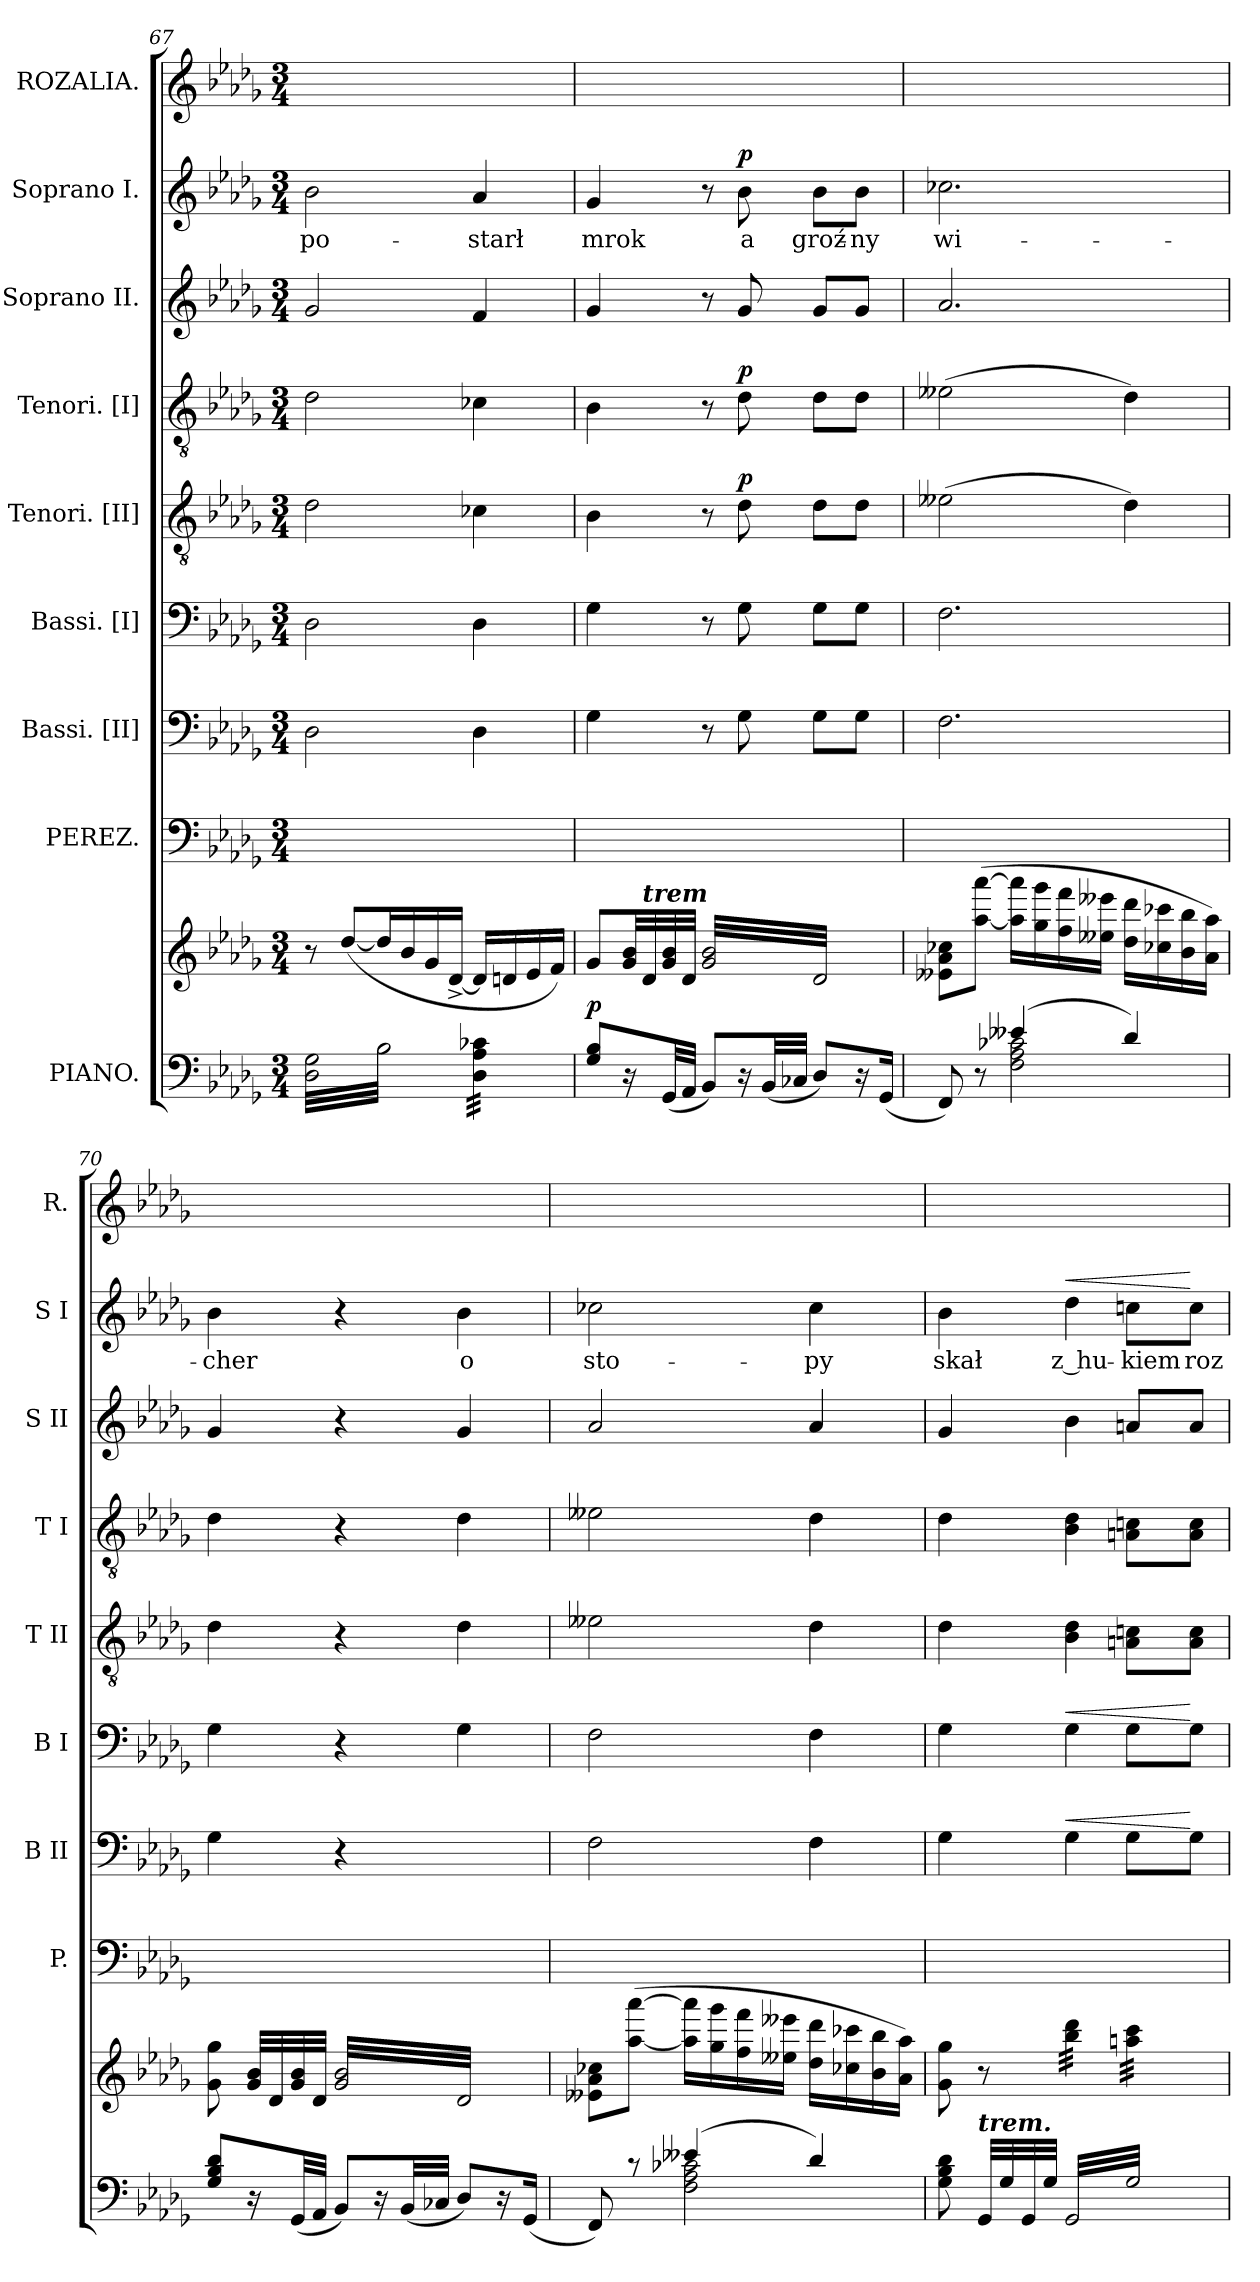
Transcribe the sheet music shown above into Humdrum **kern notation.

**kern	**kern	**dynam	**kern	**kern	**dynam	**kern	**dynam	**kern	**dynam	**kern	**dynam	**kern	**kern	**text	**dynam	**kern
*part9	*part9	*part9	*part8	*part7	*part7	*part6	*part6	*part5	*part5	*part4	*part4	*part3	*part2	*part2	*part2	*part1
*staff10	*staff9	*staff9/10	*staff8	*staff7	*staff7	*staff6	*staff6	*staff5	*staff5	*staff4	*staff4	*staff3	*staff2	*staff2	*staff2	*staff1
*I"PIANO.	*	*	*I"PEREZ.	*I"Bassi. [II]	*	*I"Bassi. [I]	*	*I"Tenori. [II]	*	*I"Tenori. [I]	*	*I"Soprano II.	*I"Soprano I.	*	*	*I"ROZALIA.
*	*	*	*I'P.	*I'B II	*	*I'B I	*	*I'T II	*	*I'T I	*	*I'S II	*I'S I	*	*	*I'R.
*clefF4	*clefG2	*	*clefF4	*clefF4	*	*clefF4	*	*clefGv2	*	*clefGv2	*	*clefG2	*clefG2	*	*	*clefG2
*k[b-e-a-d-g-]	*k[b-e-a-d-g-]	*	*k[b-e-a-d-g-]	*k[b-e-a-d-g-]	*	*k[b-e-a-d-g-]	*	*k[b-e-a-d-g-]	*	*k[b-e-a-d-g-]	*	*k[b-e-a-d-g-]	*k[b-e-a-d-g-]	*	*	*k[b-e-a-d-g-]
*b-:	*b-:	*	*b-:	*b-:	*	*b-:	*	*b-:	*	*b-:	*	*b-:	*b-:	*	*	*b-:
*M3/4	*M3/4	*	*M3/4	*M3/4	*	*M3/4	*	*M3/4	*	*M3/4	*	*M3/4	*M3/4	*	*	*M3/4
=67	=67	=67	=67	=67	=67	=67	=67	=67	=67	=67	=67	=67	=67	=67	=67	=67
*tremolo	*	*	*	*	*	*	*	*	*	*	*	*	*	*	*	*
32D-\ 32G-\LLL	8r	.	2.ryy	2D-\	.	2D-\	.	2d-\	.	2d-\	.	2g-/	2b-\	-po-	.	2.ryy
32B-\	.	.	.	.	.	.	.	.	.	.	.	.	.	.	.	.
32D-\ 32G-\	.	.	.	.	.	.	.	.	.	.	.	.	.	.	.	.
32B-\	.	.	.	.	.	.	.	.	.	.	.	.	.	.	.	.
32D-\ 32G-\	(<[8dd-/L	.	.	.	.	.	.	.	.	.	.	.	.	.	.	.
32B-\	.	.	.	.	.	.	.	.	.	.	.	.	.	.	.	.
32D-\ 32G-\	.	.	.	.	.	.	.	.	.	.	.	.	.	.	.	.
32B-\	.	.	.	.	.	.	.	.	.	.	.	.	.	.	.	.
32D-\ 32G-\	16dd-/L]	.	.	.	.	.	.	.	.	.	.	.	.	.	.	.
32B-\	.	.	.	.	.	.	.	.	.	.	.	.	.	.	.	.
32D-\ 32G-\	16b-/	.	.	.	.	.	.	.	.	.	.	.	.	.	.	.
32B-\	.	.	.	.	.	.	.	.	.	.	.	.	.	.	.	.
32D-\ 32G-\	16g-/	.	.	.	.	.	.	.	.	.	.	.	.	.	.	.
32B-\	.	.	.	.	.	.	.	.	.	.	.	.	.	.	.	.
32D-\ 32G-\	[16d-^>/JJ	.	.	.	.	.	.	.	.	.	.	.	.	.	.	.
32B-\JJJ	.	.	.	.	.	.	.	.	.	.	.	.	.	.	.	.
32D-\ 32A-\ 32c-X\LLL	16d-/LL]	.	.	4D-\	.	4D-\	.	4c-X\	.	4c-X\	.	4f/	4a-/	-starł	.	.
32D-\ 32A-\ 32c-X\	.	.	.	.	.	.	.	.	.	.	.	.	.	.	.	.
32D-\ 32A-\ 32c-X\	16dn/	.	.	.	.	.	.	.	.	.	.	.	.	.	.	.
32D-\ 32A-\ 32c-X\	.	.	.	.	.	.	.	.	.	.	.	.	.	.	.	.
32D-\ 32A-\ 32c-X\	16e-/	.	.	.	.	.	.	.	.	.	.	.	.	.	.	.
32D-\ 32A-\ 32c-X\	.	.	.	.	.	.	.	.	.	.	.	.	.	.	.	.
32D-\ 32A-\ 32c-X\	16f/JJ)	.	.	.	.	.	.	.	.	.	.	.	.	.	.	.
32D-\ 32A-\ 32c-X\JJJ	.	.	.	.	.	.	.	.	.	.	.	.	.	.	.	.
*Xtremolo	*	*	*	*	*	*	*	*	*	*	*	*	*	*	*	*
=68	=68	=68	=68	=68	=68	=68	=68	=68	=68	=68	=68	=68	=68	=68	=68	=68
8G-/ 8B-/L	8g-/L	p	2.ryy	4G-\	.	4G-\	.	4B-\	.	4B-\	.	4g-/	4g-/	mrok	.	2.ryy
16r	32g-/ 32b-/LL	.	.	.	.	.	.	.	.	.	.	.	.	.	.	.
!	!LO:TX:a:Bi:t=trem	!	!	!	!	!	!	!	!	!	!	!	!	!	!	!
.	32d-/	.	.	.	.	.	.	.	.	.	.	.	.	.	.	.
(<32GG-/LL	32g-/ 32b-/	.	.	.	.	.	.	.	.	.	.	.	.	.	.	.
32AA-/JJJ	32d-/JJJ	.	.	.	.	.	.	.	.	.	.	.	.	.	.	.
*	*tremolo	*	*	*	*	*	*	*	*	*	*	*	*	*	*	*
8BB-/L)	32g-/ 32b-/LLL	.	.	8r	.	8r	.	8r	.	8r	.	8r	8r	.	.	.
.	32d-/	.	.	.	.	.	.	.	.	.	.	.	.	.	.	.
.	32g-/ 32b-/	.	.	.	.	.	.	.	.	.	.	.	.	.	.	.
.	32d-/	.	.	.	.	.	.	.	.	.	.	.	.	.	.	.
!	!	!	!	!	!	!	!	!	!LO:DY:a	!	!LO:DY:a	!	!	!	!LO:DY:a	!
16r	32g-/ 32b-/	.	.	8G-\	.	8G-\	.	8d-\	p	8d-\	p	8g-/	8b-\	a	p	.
.	32d-/	.	.	.	.	.	.	.	.	.	.	.	.	.	.	.
(<32BB-/LL	32g-/ 32b-/	.	.	.	.	.	.	.	.	.	.	.	.	.	.	.
32C-X/JJJ	32d-/	.	.	.	.	.	.	.	.	.	.	.	.	.	.	.
8D-/L)	32g-/ 32b-/	.	.	8G-\L	.	8G-\L	.	8d-\L	.	8d-\L	.	8g-/L	8b-\L	groź-	.	.
.	32d-/	.	.	.	.	.	.	.	.	.	.	.	.	.	.	.
.	32g-/ 32b-/	.	.	.	.	.	.	.	.	.	.	.	.	.	.	.
.	32d-/	.	.	.	.	.	.	.	.	.	.	.	.	.	.	.
16r	32g-/ 32b-/	.	.	8G-\J	.	8G-\J	.	8d-\J	.	8d-\J	.	8g-/J	8b-\J	-ny	.	.
.	32d-/	.	.	.	.	.	.	.	.	.	.	.	.	.	.	.
(<16GG-/Jk	32g-/ 32b-/	.	.	.	.	.	.	.	.	.	.	.	.	.	.	.
.	32d-/JJJ	.	.	.	.	.	.	.	.	.	.	.	.	.	.	.
*	*Xtremolo	*	*	*	*	*	*	*	*	*	*	*	*	*	*	*
=69	=69	=69	=69	=69	=69	=69	=69	=69	=69	=69	=69	=69	=69	=69	=69	=69
*^	*	*	*	*	*	*	*	*	*	*	*	*	*	*	*	*
8FF/)	4ryy	8e--X\ 8a-\ 8cc-X\L	.	2.ryy	2.F\	.	2.F\	.	(2e--X\	.	(2e--X\	.	2.a-/	2.cc-X\	wi-	.	2.ryy
.	.	.	.	.	.	.	.	.	.	.	.	.	.	.	.	.	.
.	.	.	.	.	.	.	.	.	.	.	.	.	.	.	.	.	.
.	.	.	.	.	.	.	.	.	.	.	.	.	.	.	.	.	.
8r	.	(>[8aa-\ [8aaa-\J	.	.	.	.	.	.	.	.	.	.	.	.	.	.	.
.	.	.	.	.	.	.	.	.	.	.	.	.	.	.	.	.	.
.	.	.	.	.	.	.	.	.	.	.	.	.	.	.	.	.	.
.	.	.	.	.	.	.	.	.	.	.	.	.	.	.	.	.	.
(>4e--X/	2F\ 2A-\ 2c-X\	16aa-]\ 16aaa-]\LL	.	.	.	.	.	.	.	.	.	.	.	.	.	.	.
.	.	16gg-\ 16ggg-\	.	.	.	.	.	.	.	.	.	.	.	.	.	.	.
.	.	16ff\ 16fff\	.	.	.	.	.	.	.	.	.	.	.	.	.	.	.
.	.	16ee--X\ 16eee--X\JJ	.	.	.	.	.	.	.	.	.	.	.	.	.	.	.
4d-/)	.	16dd-\ 16ddd-\LL	.	.	.	.	.	.	4d-\)	.	4d-\)	.	.	.	.	.	.
.	.	16cc-X\ 16ccc-X\	.	.	.	.	.	.	.	.	.	.	.	.	.	.	.
.	.	16b-\ 16bb-\	.	.	.	.	.	.	.	.	.	.	.	.	.	.	.
.	.	16a-\ 16aa-\JJ)	.	.	.	.	.	.	.	.	.	.	.	.	.	.	.
*v	*v	*	*	*	*	*	*	*	*	*	*	*	*	*	*	*	*
=70	=70	=70	=70	=70	=70	=70	=70	=70	=70	=70	=70	=70	=70	=70	=70	=70
8G-/ 8B-/ 8d-/L	8g-\ 8gg-\	.	2.ryy	4G-\	.	4G-\	.	4d-\	.	4d-\	.	4g-/	4b-\	-cher	.	2.ryy
16r	32g-/ 32b-/LLL	.	.	.	.	.	.	.	.	.	.	.	.	.	.	.
.	32d-/	.	.	.	.	.	.	.	.	.	.	.	.	.	.	.
(<32GG-/LL	32g-/ 32b-/	.	.	.	.	.	.	.	.	.	.	.	.	.	.	.
32AA-/JJJ	32d-/JJJ	.	.	.	.	.	.	.	.	.	.	.	.	.	.	.
*	*tremolo	*	*	*	*	*	*	*	*	*	*	*	*	*	*	*
8BB-/L)	32g-/ 32b-/LLL	.	.	4r	.	4r	.	4r	.	4r	.	4r	4r	.	.	.
.	32d-/	.	.	.	.	.	.	.	.	.	.	.	.	.	.	.
.	32g-/ 32b-/	.	.	.	.	.	.	.	.	.	.	.	.	.	.	.
.	32d-/	.	.	.	.	.	.	.	.	.	.	.	.	.	.	.
16r	32g-/ 32b-/	.	.	.	.	.	.	.	.	.	.	.	.	.	.	.
.	32d-/	.	.	.	.	.	.	.	.	.	.	.	.	.	.	.
(<32BB-/LL	32g-/ 32b-/	.	.	.	.	.	.	.	.	.	.	.	.	.	.	.
32C-X/JJJ	32d-/	.	.	.	.	.	.	.	.	.	.	.	.	.	.	.
8D-/L)	32g-/ 32b-/	.	.	4G-\yy	.	4G-\	.	4d-\	.	4d-\	.	4g-/	4b-\	o	.	.
.	32d-/	.	.	.	.	.	.	.	.	.	.	.	.	.	.	.
.	32g-/ 32b-/	.	.	.	.	.	.	.	.	.	.	.	.	.	.	.
.	32d-/	.	.	.	.	.	.	.	.	.	.	.	.	.	.	.
16r	32g-/ 32b-/	.	.	.	.	.	.	.	.	.	.	.	.	.	.	.
.	32d-/	.	.	.	.	.	.	.	.	.	.	.	.	.	.	.
(<16GG-/Jk	32g-/ 32b-/	.	.	.	.	.	.	.	.	.	.	.	.	.	.	.
.	32d-/JJJ	.	.	.	.	.	.	.	.	.	.	.	.	.	.	.
*	*Xtremolo	*	*	*	*	*	*	*	*	*	*	*	*	*	*	*
=71	=71	=71	=71	=71	=71	=71	=71	=71	=71	=71	=71	=71	=71	=71	=71	=71
*^	*	*	*	*	*	*	*	*	*	*	*	*	*	*	*	*
8FF/)	4ryy	8e--X\ 8a-\ 8cc-X\L	.	2.ryy	2F\	.	2F\	.	2e--X\	.	2e--X\	.	2a-/	2cc-X\	sto-	.	2.ryy
.	.	.	.	.	.	.	.	.	.	.	.	.	.	.	.	.	.
.	.	.	.	.	.	.	.	.	.	.	.	.	.	.	.	.	.
.	.	.	.	.	.	.	.	.	.	.	.	.	.	.	.	.	.
8rc	.	(>[8aa-\ [8aaa-\J	.	.	.	.	.	.	.	.	.	.	.	.	.	.	.
.	.	.	.	.	.	.	.	.	.	.	.	.	.	.	.	.	.
.	.	.	.	.	.	.	.	.	.	.	.	.	.	.	.	.	.
.	.	.	.	.	.	.	.	.	.	.	.	.	.	.	.	.	.
(>4e--X/	2F\ 2A-\ 2c-X\	16aa-]\ 16aaa-]\LL	.	.	.	.	.	.	.	.	.	.	.	.	.	.	.
.	.	16gg-\ 16ggg-\	.	.	.	.	.	.	.	.	.	.	.	.	.	.	.
.	.	16ff\ 16fff\	.	.	.	.	.	.	.	.	.	.	.	.	.	.	.
.	.	16ee--X\ 16eee--X\JJ	.	.	.	.	.	.	.	.	.	.	.	.	.	.	.
4d-/)	.	16dd-\ 16ddd-\LL	.	.	4F\	.	4F\	.	4d-\	.	4d-\	.	4a-/	4cc-\	-py	.	.
.	.	16cc-X\ 16ccc-X\	.	.	.	.	.	.	.	.	.	.	.	.	.	.	.
.	.	16b-\ 16bb-\	.	.	.	.	.	.	.	.	.	.	.	.	.	.	.
.	.	16a-\ 16aa-\JJ)	.	.	.	.	.	.	.	.	.	.	.	.	.	.	.
*v	*v	*	*	*	*	*	*	*	*	*	*	*	*	*	*	*	*
=72	=72	=72	=72	=72	=72	=72	=72	=72	=72	=72	=72	=72	=72	=72	=72	=72
8G-\ 8B-\ 8d-\	8g-\ 8gg-\	.	2.ryy	4G-\	.	4G-\	.	4d-\	.	4d-\	.	4g-/	4b-\	skał	.	2.ryy
!LO:TX:a:Bi:t=trem.	!	!	!	!	!	!	!	!	!	!	!	!	!	!	!	!
32GG-/LLL	8r	.	.	.	.	.	.	.	.	.	.	.	.	.	.	.
32G-/	.	.	.	.	.	.	.	.	.	.	.	.	.	.	.	.
32GG-/	.	.	.	.	.	.	.	.	.	.	.	.	.	.	.	.
32G-/JJJ	.	.	.	.	.	.	.	.	.	.	.	.	.	.	.	.
!LO:TX:b:i:t=(Grzmot się wzmaga coraz silniej)	!	!	!	!	!	!	!	!	!	!	!	!	!	!	!	!
!	!	!	!	!	!LO:HP:a	!	!LO:HP:a	!	!	!	!	!	!	!	!LO:HP:a	!
*tremolo	*	*	*	*	*	*	*	*	*	*	*	*	*	*	*	*
*	*tremolo	*	*	*	*	*	*	*	*	*	*	*	*	*	*	*
32GG-/LLL	32bb-\ 32ddd-\LLL	.	.	4G-\	<	4G-\	<	4B-\ 4d-\	.	4B-\ 4d-\	.	4b-\	4dd-\	z hu-	<	.
32G-/	32bb-\ 32ddd-\	.	.	.	.	.	.	.	.	.	.	.	.	.	.	.
32GG-/	32bb-\ 32ddd-\	.	.	.	.	.	.	.	.	.	.	.	.	.	.	.
32G-/	32bb-\ 32ddd-\	.	.	.	.	.	.	.	.	.	.	.	.	.	.	.
32GG-/	32bb-\ 32ddd-\	.	.	.	.	.	.	.	.	.	.	.	.	.	.	.
32G-/	32bb-\ 32ddd-\	.	.	.	.	.	.	.	.	.	.	.	.	.	.	.
32GG-/	32bb-\ 32ddd-\	.	.	.	.	.	.	.	.	.	.	.	.	.	.	.
32G-/	32bb-\ 32ddd-\JJJ	.	.	.	.	.	.	.	.	.	.	.	.	.	.	.
32GG-/	32aan\ 32ccc\LLL	.	.	8G-\L	.	8G-\L	.	8An\ 8cn\L	.	8An\ 8cn\L	.	8an/L	8ccn\L	-kiem	.	.
32G-/	32aan\ 32ccc\	.	.	.	.	.	.	.	.	.	.	.	.	.	.	.
32GG-/	32aan\ 32ccc\	.	.	.	.	.	.	.	.	.	.	.	.	.	.	.
32G-/	32aan\ 32ccc\	.	.	.	.	.	.	.	.	.	.	.	.	.	.	.
32GG-/	32aan\ 32ccc\	.	.	8G-\J	[	8G-\J	[	8A\ 8c\J	.	8A\ 8c\J	.	8a/J	8cc\J	roz-	[	.
32G-/	32aan\ 32ccc\	.	.	.	.	.	.	.	.	.	.	.	.	.	.	.
32GG-/	32aan\ 32ccc\	.	.	.	.	.	.	.	.	.	.	.	.	.	.	.
32G-/JJJ	32aan\ 32ccc\JJJ	.	.	.	.	.	.	.	.	.	.	.	.	.	.	.
*	*Xtremolo	*	*	*	*	*	*	*	*	*	*	*	*	*	*	*
*Xtremolo	*	*	*	*	*	*	*	*	*	*	*	*	*	*	*	*
.	.	.	.	.	.	.	.	.	.	.	.	.	.	.	.	.
.	.	.	.	.	.	.	.	.	.	.	.	.	.	.	.	.
.	.	.	.	.	.	.	.	.	.	.	.	.	.	.	.	.
.	.	.	.	.	.	.	.	.	.	.	.	.	.	.	.	.
.	.	.	.	.	.	.	.	.	.	.	.	.	.	.	.	.
.	.	.	.	.	.	.	.	.	.	.	.	.	.	.	.	.
.	.	.	.	.	.	.	.	.	.	.	.	.	.	.	.	.
.	.	.	.	.	.	.	.	.	.	.	.	.	.	.	.	.
=	=	=	=	=	=	=	=	=	=	=	=	=	=	=	=	=
*-	*-	*-	*-	*-	*-	*-	*-	*-	*-	*-	*-	*-	*-	*-	*-	*-
